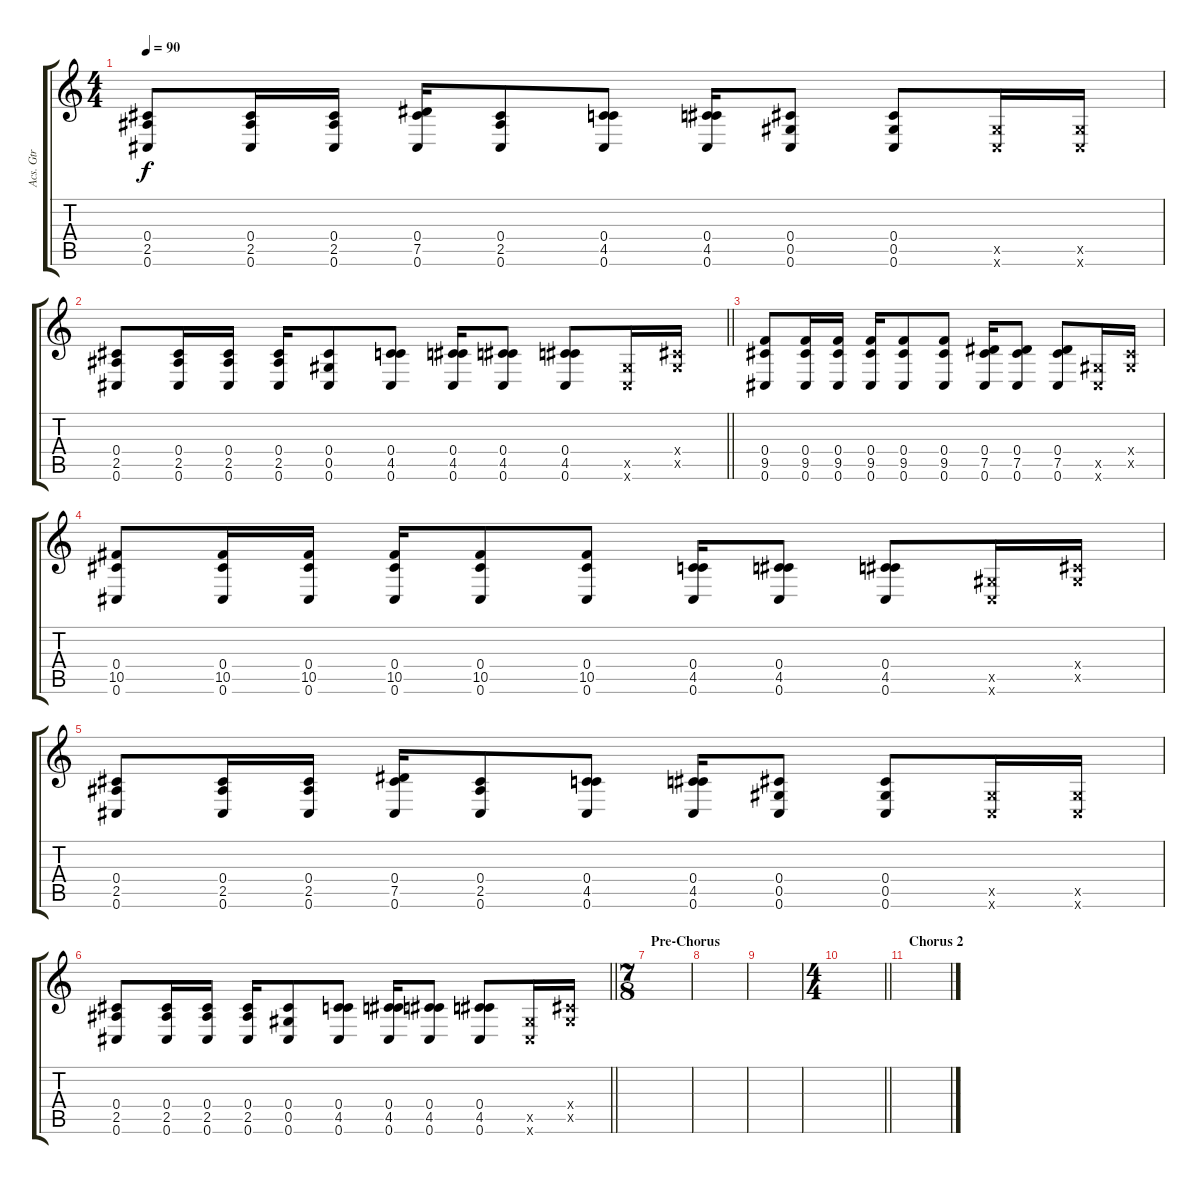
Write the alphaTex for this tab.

\track ("Acs. Gtr" "Acs. Gtr") {instrument acousticguitarsteel}
\staff {score tabs}
\tuning (Eb4 Bb3 Gb3 Db3 Ab2 Db2) {hide}
\ts (4 4)
\tempo 90
\clef g2
\ks c
(0.4 2.5 0.6).8{dy f} (0.4 2.5 0.6).16 (0.4 2.5 0.6).16 (0.4 7.5 0.6).16 (0.4 2.5 0.6).8 (0.4 4.5 0.6).8 (0.4 4.5 0.6).16 (0.4 0.5 0.6).8 (0.4 0.5 0.6).8 (0.5{x} 0.6{x}).16 (0.5{x} 0.6{x}).16 |
\barLineRight lightlight
(0.4 2.5 0.6).8 (0.4 2.5 0.6).16 (0.4 2.5 0.6).16 (0.4 2.5 0.6).16 (0.4 0.5 0.6).8 (0.4 4.5 0.6).8 (0.4 4.5 0.6).16 (0.4 4.5 0.6).8 (0.4 4.5 0.6).8 (0.5{x} 0.6{x}).16 (0.4{x} 0.5{x}).16 |
(0.4 9.5 0.6).8 (0.4 9.5 0.6).16 (0.4 9.5 0.6).16 (0.4 9.5 0.6).16 (0.4 9.5 0.6).8 (0.4 9.5 0.6).8 (0.4 7.5 0.6).16 (0.4 7.5 0.6).8 (0.4 7.5 0.6).8 (0.5{x} 0.6{x}).16 (0.4{x} 0.5{x}).16 |
(0.4 10.5 0.6).8 (0.4 10.5 0.6).16 (0.4 10.5 0.6).16 (0.4 10.5 0.6).16 (0.4 10.5 0.6).8 (0.4 10.5 0.6).8 (0.4 4.5 0.6).16 (0.4 4.5 0.6).8 (0.4 4.5 0.6).8 (0.5{x} 0.6{x}).16 (0.4{x} 0.5{x}).16 |
(0.4 2.5 0.6).8 (0.4 2.5 0.6).16 (0.4 2.5 0.6).16 (0.4 7.5 0.6).16 (0.4 2.5 0.6).8 (0.4 4.5 0.6).8 (0.4 4.5 0.6).16 (0.4 0.5 0.6).8 (0.4 0.5 0.6).8 (0.5{x} 0.6{x}).16 (0.5{x} 0.6{x}).16 |
\barLineRight lightlight
(0.4 2.5 0.6).8 (0.4 2.5 0.6).16 (0.4 2.5 0.6).16 (0.4 2.5 0.6).16 (0.4 0.5 0.6).8 (0.4 4.5 0.6).8 (0.4 4.5 0.6).16 (0.4 4.5 0.6).8 (0.4 4.5 0.6).8 (0.5{x} 0.6{x}).16 (0.4{x} 0.5{x}).16 |
\ts (7 8)
\section ("" "Pre-Chorus")
|
|
|
\ts (4 4)
\barLineRight lightlight
|
\section ("" "Chorus 2")
